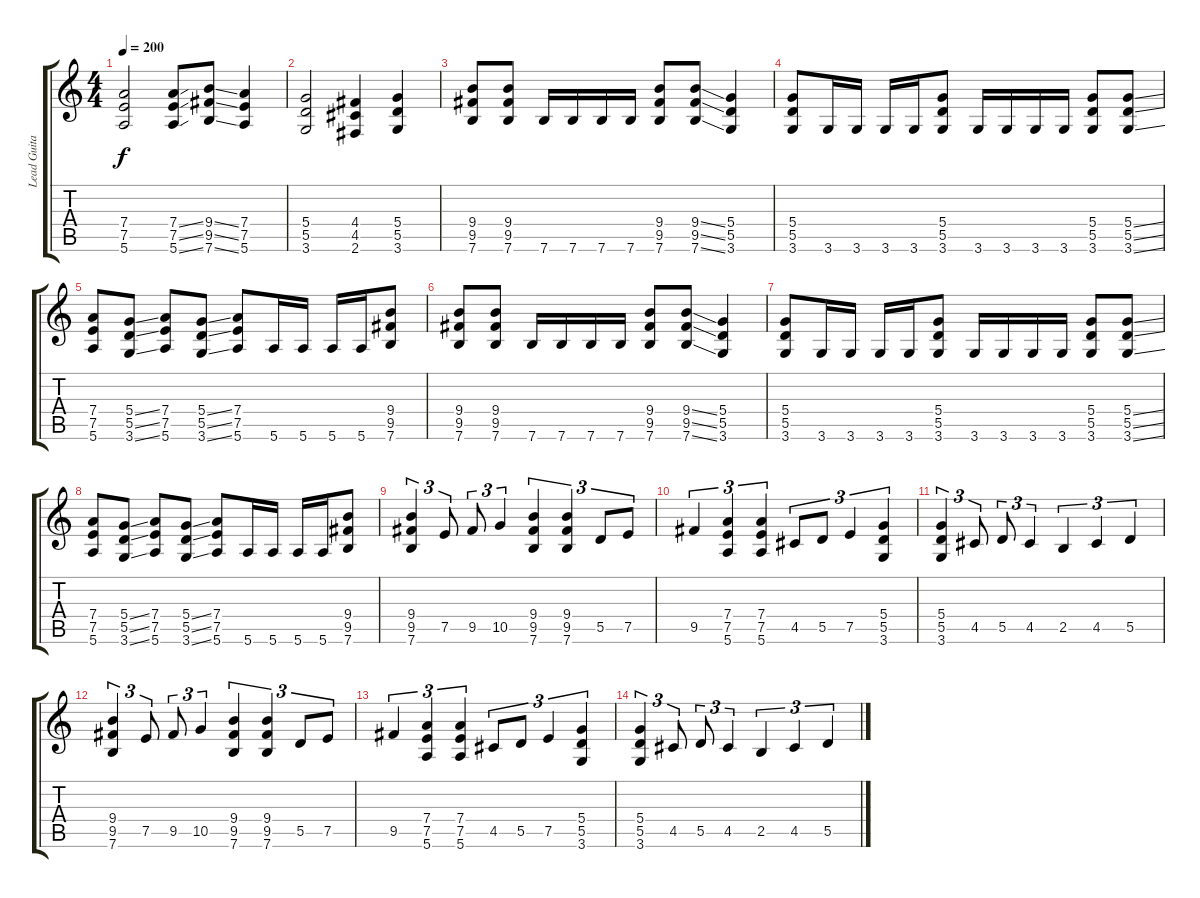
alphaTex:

\track ("Lead Guitar" "Lead Guita") {instrument distortionguitar}
\staff {score tabs}
\tuning (E4 B3 G3 D3 A2 E2) {hide}
\ts (4 4)
\tempo 200
\clef g2
\ks c
(7.4 7.5 5.6).2{dy f} (7.4{ss} 7.5{ss} 5.6{ss}).8 (9.4{ss} 9.5{ss} 7.6{ss}).8 (7.4 7.5 5.6).4 |
(5.4 5.5 3.6).2 (4.4 4.5 2.6).4 (5.4 5.5 3.6).4 |
(9.4 9.5 7.6).8 (9.4 9.5 7.6).8 7.6.16 7.6.16 7.6.16 7.6.16 (9.4 9.5 7.6).8 (9.4{ss} 9.5{ss} 7.6{ss}).8 (5.4 5.5 3.6).4 |
(5.4 5.5 3.6).8 3.6.16 3.6.16 3.6.16 3.6.16 (5.4 5.5 3.6).8 3.6.16 3.6.16 3.6.16 3.6.16 (5.4 5.5 3.6).8 (5.4{ss} 5.5{ss} 3.6{ss}).8 |
(7.4 7.5 5.6).8 (5.4{ss} 5.5{ss} 3.6{ss}).8 (7.4 7.5 5.6).8 (5.4{ss} 5.5{ss} 3.6{ss}).8 (7.4 7.5 5.6).8 5.6.16 5.6.16 5.6.16 5.6.16 (9.4 9.5 7.6).8 |
(9.4 9.5 7.6).8 (9.4 9.5 7.6).8 7.6.16 7.6.16 7.6.16 7.6.16 (9.4 9.5 7.6).8 (9.4{ss} 9.5{ss} 7.6{ss}).8 (5.4 5.5 3.6).4 |
(5.4 5.5 3.6).8 3.6.16 3.6.16 3.6.16 3.6.16 (5.4 5.5 3.6).8 3.6.16 3.6.16 3.6.16 3.6.16 (5.4 5.5 3.6).8 (5.4{ss} 5.5{ss} 3.6{ss}).8 |
(7.4 7.5 5.6).8 (5.4{ss} 5.5{ss} 3.6{ss}).8 (7.4 7.5 5.6).8 (5.4{ss} 5.5{ss} 3.6{ss}).8 (7.4 7.5 5.6).8 5.6.16 5.6.16 5.6.16 5.6.16 (9.4 9.5 7.6).8 |
(9.4 9.5 7.6).4{tu (3 2)} 7.5.8{tu (3 2)} 9.5.8{tu (3 2)} 10.5.4{tu (3 2)} (9.4 9.5 7.6).4{tu (3 2)} (9.4 9.5 7.6).4{tu (3 2)} 5.5.8{tu (3 2)} 7.5.8{tu (3 2)} |
9.5.4{tu (3 2)} (7.4 7.5 5.6).4{tu (3 2)} (7.4 7.5 5.6).4{tu (3 2)} 4.5.8{tu (3 2)} 5.5.8{tu (3 2)} 7.5.4{tu (3 2)} (5.4 5.5 3.6).4{tu (3 2)} |
(5.4 5.5 3.6).4{tu (3 2)} 4.5.8{tu (3 2)} 5.5.8{tu (3 2)} 4.5.4{tu (3 2)} 2.5.4{tu (3 2)} 4.5.4{tu (3 2)} 5.5.4{tu (3 2)} |
(9.4 9.5 7.6).4{tu (3 2)} 7.5.8{tu (3 2)} 9.5.8{tu (3 2)} 10.5.4{tu (3 2)} (9.4 9.5 7.6).4{tu (3 2)} (9.4 9.5 7.6).4{tu (3 2)} 5.5.8{tu (3 2)} 7.5.8{tu (3 2)} |
9.5.4{tu (3 2)} (7.4 7.5 5.6).4{tu (3 2)} (7.4 7.5 5.6).4{tu (3 2)} 4.5.8{tu (3 2)} 5.5.8{tu (3 2)} 7.5.4{tu (3 2)} (5.4 5.5 3.6).4{tu (3 2)} |
(5.4 5.5 3.6).4{tu (3 2)} 4.5.8{tu (3 2)} 5.5.8{tu (3 2)} 4.5.4{tu (3 2)} 2.5.4{tu (3 2)} 4.5.4{tu (3 2)} 5.5.4{tu (3 2)}
